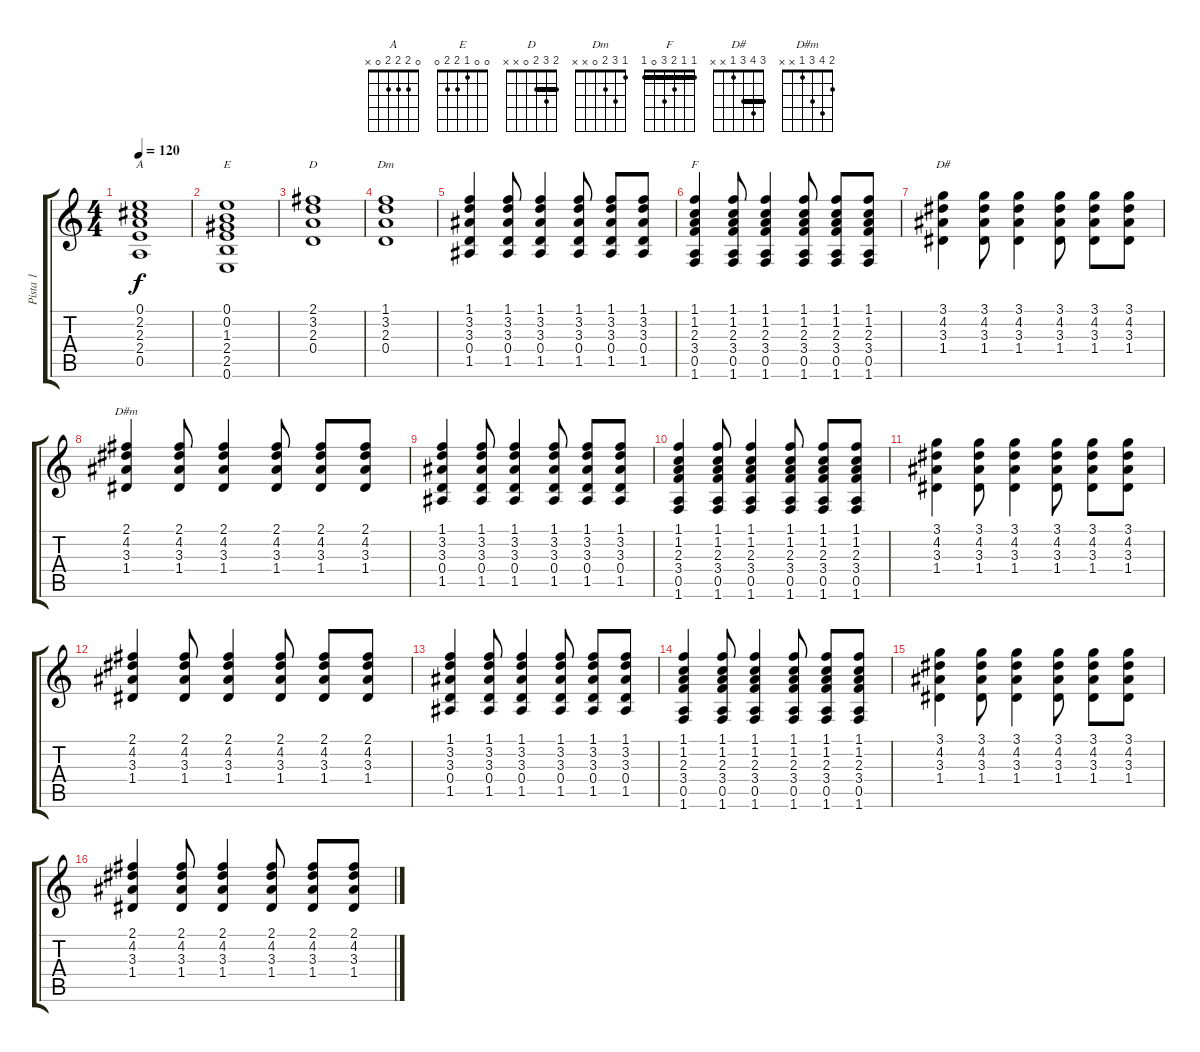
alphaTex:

\track ("Pista 1" "Pista 1") {instrument acousticguitarsteel}
\staff {score tabs}
\tuning (E4 B3 G3 D3 A2 E2) {hide}
\chord ("A" 0 2 2 2 0 x)
\chord ("E" 0 0 1 2 2 0)
\chord ("D" 2 3 2 0 x x) {barre 2}
\chord ("Dm" 1 3 2 0 x x)
\chord ("F" 1 1 2 3 0 1) {barre 1}
\chord ("D#" 3 4 3 1 x x) {barre 3}
\chord ("D#m" 2 4 3 1 x x)
\ts (4 4)
\tempo 120
\clef g2
\ks c
(0.1 2.2 2.3 2.4 0.5).1{ch "A" dy f} |
(0.1 0.2 1.3 2.4 2.5 0.6).1{ch "E"} |
(2.1 3.2 2.3 0.4).1{ch "D"} |
(1.1 3.2 2.3 0.4).1{ch "Dm"} |
(1.1 3.2 3.3 0.4 1.5).4 (1.1 3.2 3.3 0.4 1.5).8 (1.1 3.2 3.3 0.4 1.5).4 (1.1 3.2 3.3 0.4 1.5).8 (1.1 3.2 3.3 0.4 1.5).8 (1.1 3.2 3.3 0.4 1.5).8 |
(1.1 1.2 2.3 3.4 0.5 1.6).4{ch "F"} (1.1 1.2 2.3 3.4 0.5 1.6).8 (1.1 1.2 2.3 3.4 0.5 1.6).4 (1.1 1.2 2.3 3.4 0.5 1.6).8 (1.1 1.2 2.3 3.4 0.5 1.6).8 (1.1 1.2 2.3 3.4 0.5 1.6).8 |
(3.1 4.2 3.3 1.4).4{ch "D#"} (3.1 4.2 3.3 1.4).8 (3.1 4.2 3.3 1.4).4 (3.1 4.2 3.3 1.4).8 (3.1 4.2 3.3 1.4).8 (3.1 4.2 3.3 1.4).8 |
(2.1 4.2 3.3 1.4).4{ch "D#m"} (2.1 4.2 3.3 1.4).8 (2.1 4.2 3.3 1.4).4 (2.1 4.2 3.3 1.4).8 (2.1 4.2 3.3 1.4).8 (2.1 4.2 3.3 1.4).8 |
(1.1 3.2 3.3 0.4 1.5).4 (1.1 3.2 3.3 0.4 1.5).8 (1.1 3.2 3.3 0.4 1.5).4 (1.1 3.2 3.3 0.4 1.5).8 (1.1 3.2 3.3 0.4 1.5).8 (1.1 3.2 3.3 0.4 1.5).8 |
(1.1 1.2 2.3 3.4 0.5 1.6).4 (1.1 1.2 2.3 3.4 0.5 1.6).8 (1.1 1.2 2.3 3.4 0.5 1.6).4 (1.1 1.2 2.3 3.4 0.5 1.6).8 (1.1 1.2 2.3 3.4 0.5 1.6).8 (1.1 1.2 2.3 3.4 0.5 1.6).8 |
(3.1 4.2 3.3 1.4).4 (3.1 4.2 3.3 1.4).8 (3.1 4.2 3.3 1.4).4 (3.1 4.2 3.3 1.4).8 (3.1 4.2 3.3 1.4).8 (3.1 4.2 3.3 1.4).8 |
(2.1 4.2 3.3 1.4).4 (2.1 4.2 3.3 1.4).8 (2.1 4.2 3.3 1.4).4 (2.1 4.2 3.3 1.4).8 (2.1 4.2 3.3 1.4).8 (2.1 4.2 3.3 1.4).8 |
(1.1 3.2 3.3 0.4 1.5).4 (1.1 3.2 3.3 0.4 1.5).8 (1.1 3.2 3.3 0.4 1.5).4 (1.1 3.2 3.3 0.4 1.5).8 (1.1 3.2 3.3 0.4 1.5).8 (1.1 3.2 3.3 0.4 1.5).8 |
(1.1 1.2 2.3 3.4 0.5 1.6).4 (1.1 1.2 2.3 3.4 0.5 1.6).8 (1.1 1.2 2.3 3.4 0.5 1.6).4 (1.1 1.2 2.3 3.4 0.5 1.6).8 (1.1 1.2 2.3 3.4 0.5 1.6).8 (1.1 1.2 2.3 3.4 0.5 1.6).8 |
(3.1 4.2 3.3 1.4).4 (3.1 4.2 3.3 1.4).8 (3.1 4.2 3.3 1.4).4 (3.1 4.2 3.3 1.4).8 (3.1 4.2 3.3 1.4).8 (3.1 4.2 3.3 1.4).8 |
(2.1 4.2 3.3 1.4).4 (2.1 4.2 3.3 1.4).8 (2.1 4.2 3.3 1.4).4 (2.1 4.2 3.3 1.4).8 (2.1 4.2 3.3 1.4).8 (2.1 4.2 3.3 1.4).8
